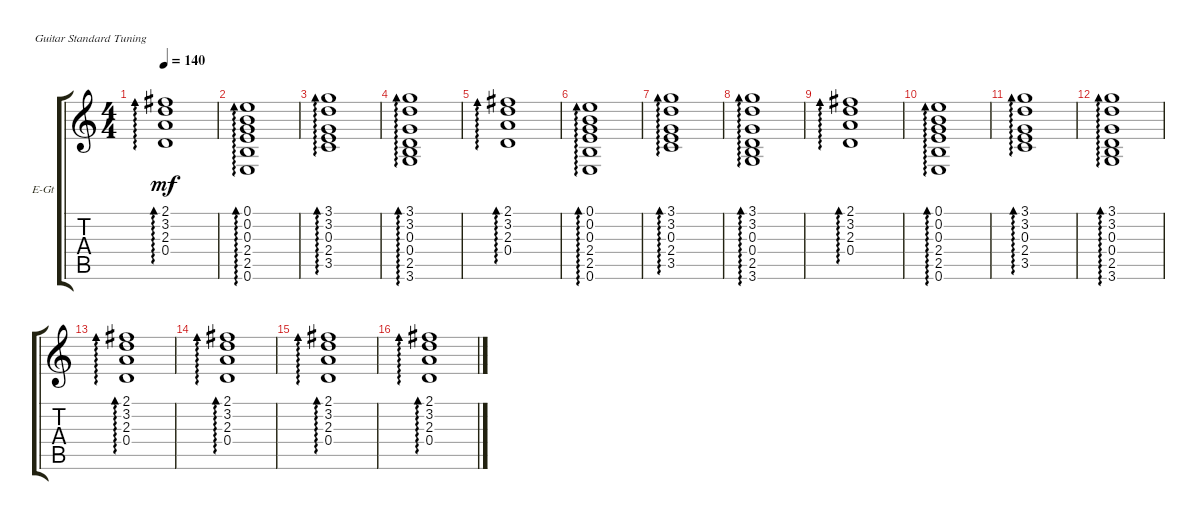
\defaultSystemsLayout 4
\bracketExtendMode groupsimilarinstruments
\firstSystemTrackNameOrientation horizontal
\otherSystemsTrackNameOrientation horizontal
\track ("Electric Guitar" "E-Gt") {instrument distortionguitar}
\staff {score tabs}
\tuning (E4 B3 G3 D3 A2 E2)
\ts (4 4)
\tempo 140
\clef g2
\ks c
(0.4 2.3 3.2 2.1).1{ad 0 dy mf} |
(0.6 2.5 2.4 0.3 0.2 0.1).1{ad 0} |
(3.5 2.4 0.3 3.2 3.1).1{ad 0} |
(3.6 2.5 0.4 0.3 3.2 3.1).1{ad 0} |
(0.4 2.3 3.2 2.1).1{ad 0} |
(0.6 2.5 2.4 0.3 0.2 0.1).1{ad 0} |
(3.5 2.4 0.3 3.2 3.1).1{ad 0} |
(3.6 2.5 0.4 0.3 3.2 3.1).1{ad 0} |
(0.4 2.3 3.2 2.1).1{ad 0} |
(0.6 2.5 2.4 0.3 0.2 0.1).1{ad 0} |
(3.5 2.4 0.3 3.2 3.1).1{ad 0} |
(3.6 2.5 0.4 0.3 3.2 3.1).1{ad 0} |
(0.4 2.3 3.2 2.1).1{ad 0} |
(0.4 2.3 3.2 2.1).1{ad 0} |
(0.4 2.3 3.2 2.1).1{ad 0} |
(0.4 2.3 3.2 2.1).1{ad 0}
